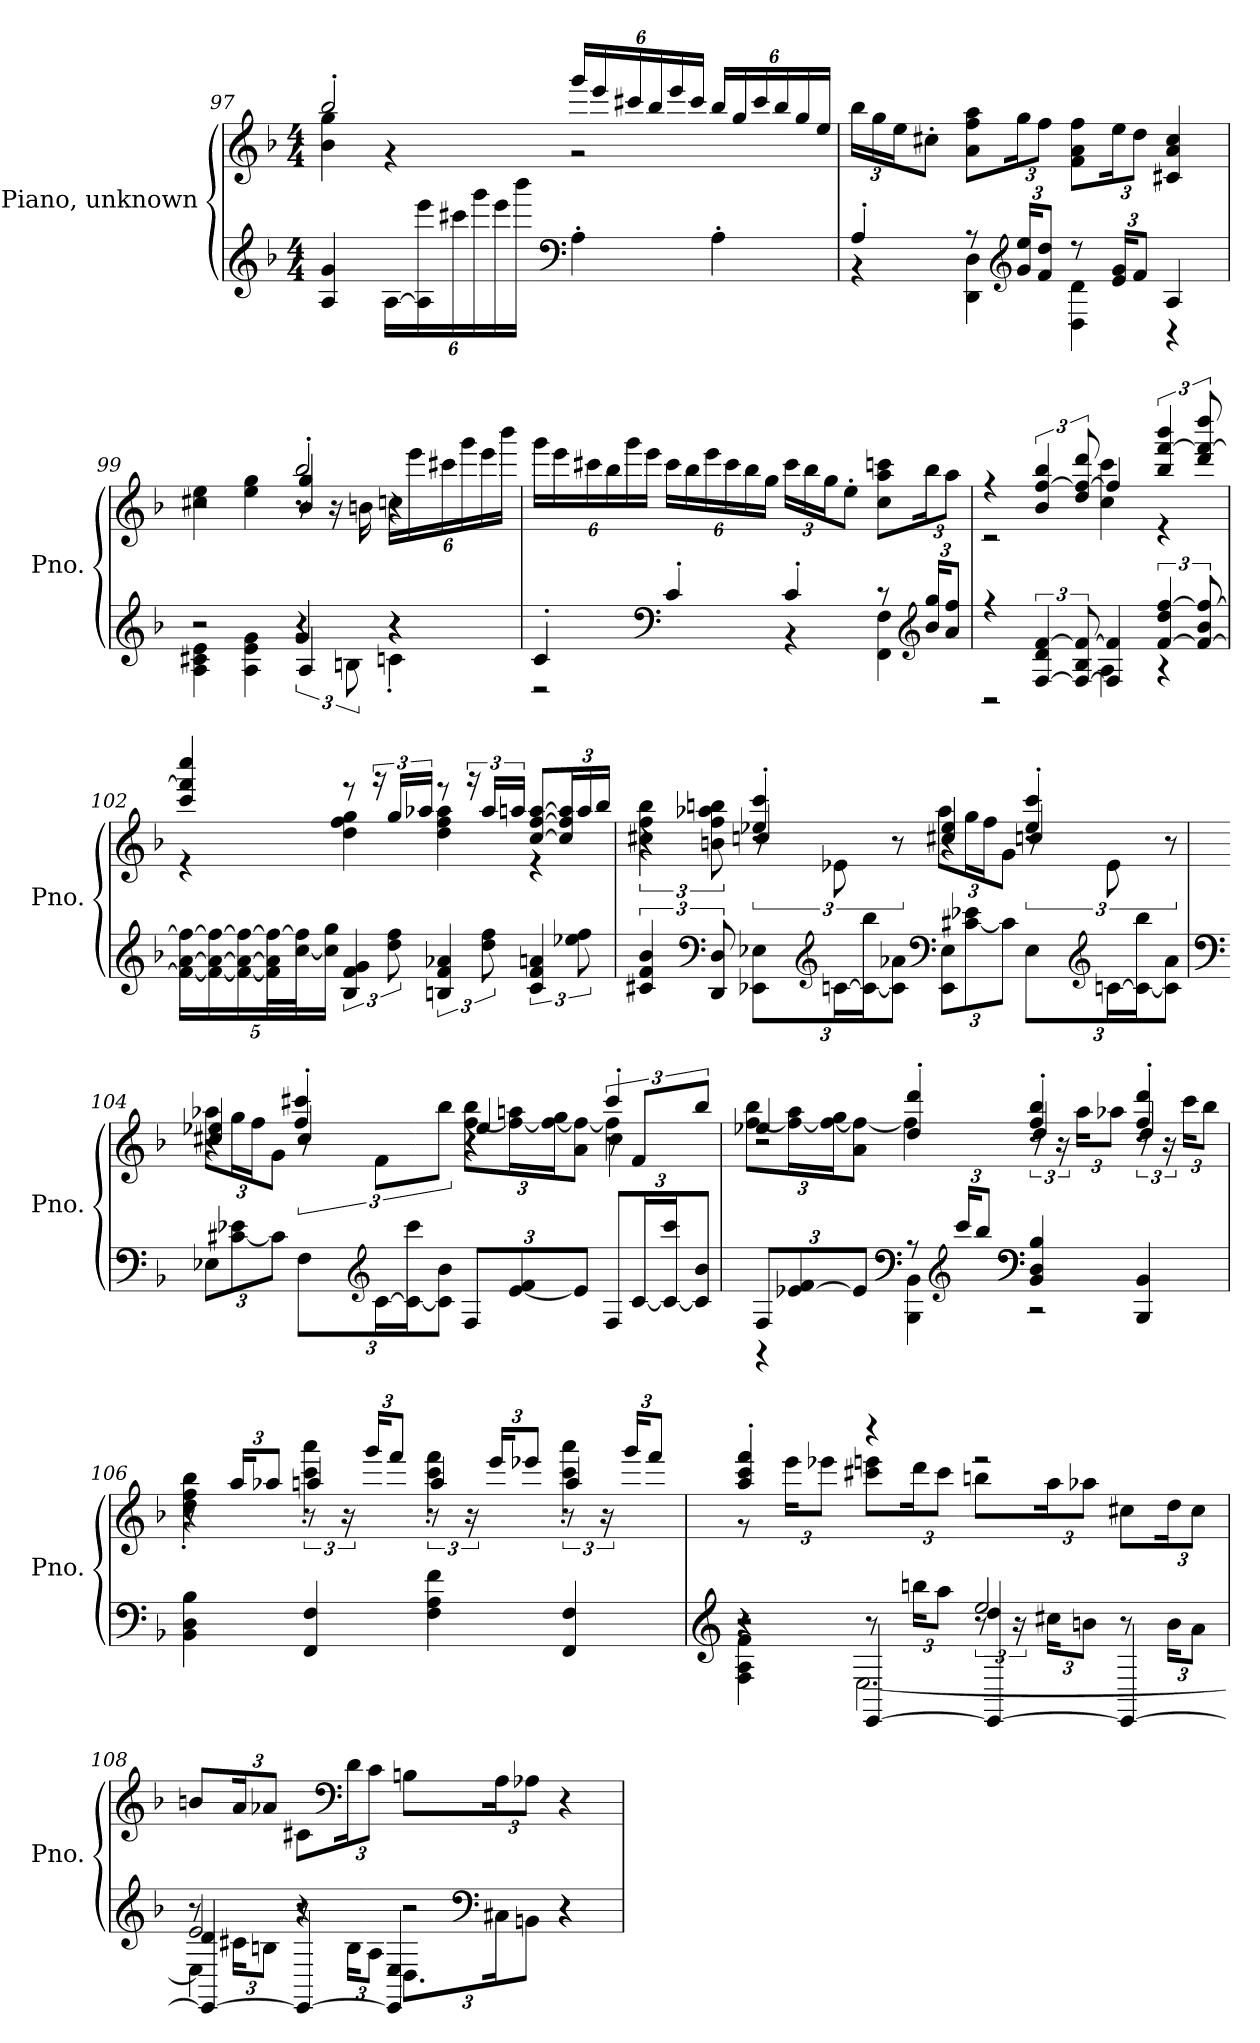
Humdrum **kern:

**kern	**kern
*part1	*part1
*staff2	*staff1
*I"Piano, unknown	*
*I'Pno.	*
*clefG2	*clefG2
*k[b-]	*k[b-]
*M4/4	*M4/4
=97	=97
*	*^
4A/ 4g/	2bb-'/	4b-\ 4gg\
*Xbrackettup	*	*
[24A\LL	.	4r
24A\] 24eee\	.	.
24ccc#X\	.	.
24ggg\	.	.
24eee\	.	.
24bbb-\JJ	.	.
*clefF4	*	*
*	*Xbrackettup	*
4A'\	24ggg/LL	2r
.	24eee/	.
.	24ccc#X/	.
.	24bb-/	.
.	24eee/	.
.	24ccc#/JJ	.
4A'\	24bb-/LL	.
.	24gg/	.
.	24ccc#/	.
.	24bb-/	.
.	24gg/	.
.	24ee/JJ	.
*	*v	*v
!!LO:LB:g=z
=98	=98
*^	*
4A'/	4r	24bb-\LL
.	.	24gg\
.	.	24ee\J
.	.	8cc#X'\J
8r	4DD\ 4D\	8a\ 8ff\ 8aa\L
*clefG2	*	*
24g/ 24ee/KL	.	24gg\K
12f/ 12dd/J	.	12ff\J
8r	4D\ 4d\	8f\ 8a\ 8ff\L
24e/ 24g/KL	.	24ee\K
12f/J	.	12dd\J
4A/	4r	4c#X/ 4a/ 4cc#/
=99	=99	=99
*	*^	*^
*	*	*	*	*^
2r	4A\ 4c#X\ 4e\	2r	2r	4cc#X\ 4ee\	2r
.	4A\ 4e\ 4g\	.	.	4ee\ 4gg\	.
*	*brackettup	*	*	*	*
4g/	6r	4A/	2bb-'/	8r	4b-/ 4gg/
.	.	.	.	16r	.
.	12Bn\	.	.	.	.
.	.	.	.	16bn\	.
4r	4cn'\	4r	.	24ccn\LL	4r
.	.	.	.	24eee\	.
.	.	.	.	24ccc#X\	.
.	.	.	.	24ggg\	.
.	.	.	.	24eee\	.
.	.	.	.	24bbb-\JJ	.
*	*v	*v	*	*	*
*	*	*v	*v	*v
!!LO:LB:g=z
=100	=100	=100
4c'/	2r	24ggg\LL
.	.	24eee\
.	.	24ccc#X\
.	.	24bb-\
.	.	24ggg\
.	.	24eee\JJ
*clefF4	*	*
4c'/	.	24ccc#\LL
.	.	24bb-\
.	.	24eee\
.	.	24ccc#\
.	.	24bb-\
.	.	24gg\JJ
4c'/	4r	24ccc#\LL
.	.	24bb-\
.	.	24gg\J
.	.	8ee'\J
8r	4FF\ 4F\	8cc\ 8aa\ 8cccn\L
*clefG2	*	*
*Xbrackettup	*	*
24b-/ 24gg/KL	.	24bb-\K
12a/ 12ff/J	.	12aa\J
=101	=101	=101
*	*	*^
4r	2r	4r	2r
*brackettup	*	*brackettup	*
[6F/ 6d/ [6f/	.	6b-/ [6ff/ 6bb-/	.
12F/_ 12B-/ 12f/_	.	12dd/ 12ff/_ 12ddd/	.
4F/] 4f/]	4A\	4ff/]	4cc\ 4ccc\
[6f/ 6dd/ [6ff/	4r	6bb-/ [6fff/ 6bbb-/	4r
12f/_ 12b-/ 12ff/_	.	12ddd/ 12fff/_ 12dddd/	.
*v	*v	*	*
!!LO:LB:g=z	!!
=102	=102	=102
*Xbrackettup	*	*
20f\_ [20a\ 20ff\_LL	4ccc/ 4fff/] 4cccc/	4r
20f\_ 20a\_ 20ff\_	.	.
20f\_ 20a\_ 20ff\_	.	.
40f\] 40a\] 40ff\_L	.	.
[40cc\ 40ff\]J	.	.
20cc\] 20gg\JJ	.	.
*brackettup	*	*
6B-/ 6f/ 6g/	8r	4dd\ 4ff\ 4gg\
.	24r	.
12dd\ 12ff\	24gg/LL	.
.	24aa-X/JJ	.
6Bn/ 6f/ 6a-X/	8r	4dd\ 4ff\ 4aa-\
.	24r	.
12dd\ 12ff\	24aa-/LL	.
.	24aan/JJ	.
6c/ 6f/ 6an/	[8cc/ [8ff/ [8aa/L	4r
*	*Xbrackettup	*
.	24cc/] 24ff/] 24aa/]L	.
12ee-X\ 12ff\	24aa/	.
.	24bb-/JJ	.
!!LO:PB:g=z
=103	=103	=103
*	*	*brackettup
*	*	*^
6c#X/ 6f/ 6b-/	4r	6cc#X\ 6ff\ 6bb-\	4r
*clefF4	*	*	*
12DD/ 12D/	.	12bn\ 12ff\ 12aa-X\ 12bbn\	.
*Xbrackettup	*	*	*
12EE-X\ 12E-X\L	4ee-X/' 4ccc/'	12r	4ccn/
*clefG2	*	*	*
[24cn\L	.	12e-X\	.
24c\_ 24bb-\J	.	.	.
12c\] 12a-X\J	.	12r	.
*clefF4	*	*	*
*	*	*Xbrackettup	*
12EE-\ 12E-\L	4cc#X/ 4ee-/	12aa-\L	4r
[12c#X\ 12e-X\	.	24gg\L	.
.	.	24ff\J	.
12c#\J]	.	12g\J	.
*	*	*brackettup	*
12E-\L	4ee-/' 4ccc/'	12r	4ccn/
*clefG2	*	*	*
[24cn\L	.	12e-\	.
24c\_ 24bb-\J	.	.	.
12c\] 12a-\J	.	12r	.
*	*v	*v	*v
!!LO:LB:g=z
=104	=104
*clefF4	*
*	*^
*	*	*Xbrackettup
*	*^	*^
12E-X\L	4r	12aa-X\L	4cc#X/ 4ee-X/	2r
[12c#X\ 12e-X\	.	24gg\L	.	.
.	.	24ff\J	.	.
12c#\J]	.	12g\J	.	.
*	*	*brackettup	*	*
12F\L	4cc#/	12r	4ff/' 4ccc#X/'	.
*clefG2	*	*	*	*
[24c#\L	.	12f\L	.	.
24c#\_ 24ccc\J	.	.	.	.
12c#\] 12b-\J	.	12bb-\J	.	.
*	*	*Xbrackettup	*	*
12F/L	4r	[12ff\ 12bb-\L	4ee-/	4r
[12e-/ 12f/	.	24ff\_ 24aan\L	.	.
.	.	24ff\_ 24gg\J	.	.
12e-/J]	.	12a\ 12ff\_J	.	.
*	*	*	*brackettup	*
12F/L	4ccc#'/	4ff\]	12r	4cc#\
[24c#/L	.	.	12f/L	.
24c#/_ 24ccc/J	.	.	.	.
12c#/] 12b-/J	.	.	12bb-/J	.
*	*	*v	*v	*v
!!LO:LB:g=z
=105	=105	=105
*^	*	*
*	*	*	*Xbrackettup
*	*	*	*^
12F/L	4r	4ee-X/	[12ff\ 12bb-\L	2r
[12e-X/ 12f/	.	.	24ff\_ 24aa\L	.
.	.	.	24ff\_ 24gg\J	.
12e-/J]	.	.	12a\ 12ff\_J	.
*clefF4	*	*	*	*
8r	4BBB-\ 4BB-\	4dd/' 4ddd/'	4ff\]	.
*clefG2	*	*	*	*
24ccc/KL	.	.	.	.
12bb-/J	.	.	.	.
*clefF4	*	*	*	*
*	*	*	*brackettup	*
4BB-/ 4D/ 4B-/	2r	4ff/' 4bb-/'	12r	4dd/
.	.	.	24r	.
.	.	.	24aa\KL	.
.	.	.	12aa-X\J	.
4BBB-/ 4BB-/	.	4ff/' 4ddd/'	12r	4dd/
.	.	.	24r	.
.	.	.	24ccc\KL	.
.	.	.	12bb-\J	.
*v	*v	*	*	*
=106	=106	=106	=106
4BB-\ 4D\ 4B-\	8r	4dd\' 4ff\' 4bb-\'	4r
*	*Xbrackettup	*	*
.	24aa/KL	.	.
.	12aa-X/J	.	.
*	*brackettup	*	*
4FF/ 4F/	12r	4ccc\' 4aaa\'	4aan/
.	24r	.	.
.	24ggg/KL	.	.
.	12fff/J	.	.
4F\ 4A\ 4f\	12r	4ccc\' 4fff\'	4aa/
.	24r	.	.
.	24eee/KL	.	.
.	12eee-X/J	.	.
4FF/ 4F/	12r	4ccc\' 4aaa\'	4aa/
.	24r	.	.
.	24ggg/KL	.	.
.	12fff/J	.	.
*	*v	*v	*v
!!LO:LB:g=z
=107	=107
*clefG2	*
*^	*^
*	*^	*	*
*	*	*^	*	*
2r	4F\ 4A\ 4f\	4r	4r	4aa/' 4ccc/' 4fff/'	8r
*	*	*	*	*	*Xbrackettup
.	.	.	.	.	24eee\KL
.	.	.	.	.	12eee-X\J
.	8r	[4EE/	[2.E\	4r	8ccc#X\ 8eeen\L
.	24bbn\KL	.	.	.	24ddd\K
.	12aa\J	.	.	.	12ccc#\J
*	*brackettup	*	*	*	*
2ee/	12r	4EE/_ 4dd/	.	2r	8bbn\L
.	24r	.	.	.	.
.	24cc#X\KL	.	.	.	24aa\K
.	12bn\J	.	.	.	12aa-X\J
.	8r	4EE/_	.	.	8cc#X\L
*	*Xbrackettup	*	*	*	*
.	24b\KL	.	.	.	24dd\K
.	12a\J	.	.	.	12cc#\J
*	*	*	*	*v	*v
=108	=108	=108	=108	=108
2e/	8r	4EE/_ 4d/	4E\]	8bn/L
.	24c#X\KL	.	.	24a/K
.	12Bn\J	.	.	12a-X/J
.	8r	4EE/_	4r	8c#X\L
*	*	*	*	*clefF4
.	24B\KL	.	.	24d\K
.	12A\J	.	.	12c#\J
2r	12.D\L	4EE/] 4E/	2r	8Bn\L
*clefF4	*	*	*	*
.	24C#X\K	.	.	24A\K
.	12BBn\J	.	.	12A-X\J
.	4r	4r	.	4r
*v	*v	*v	*v	*
=	=
*-	*-
